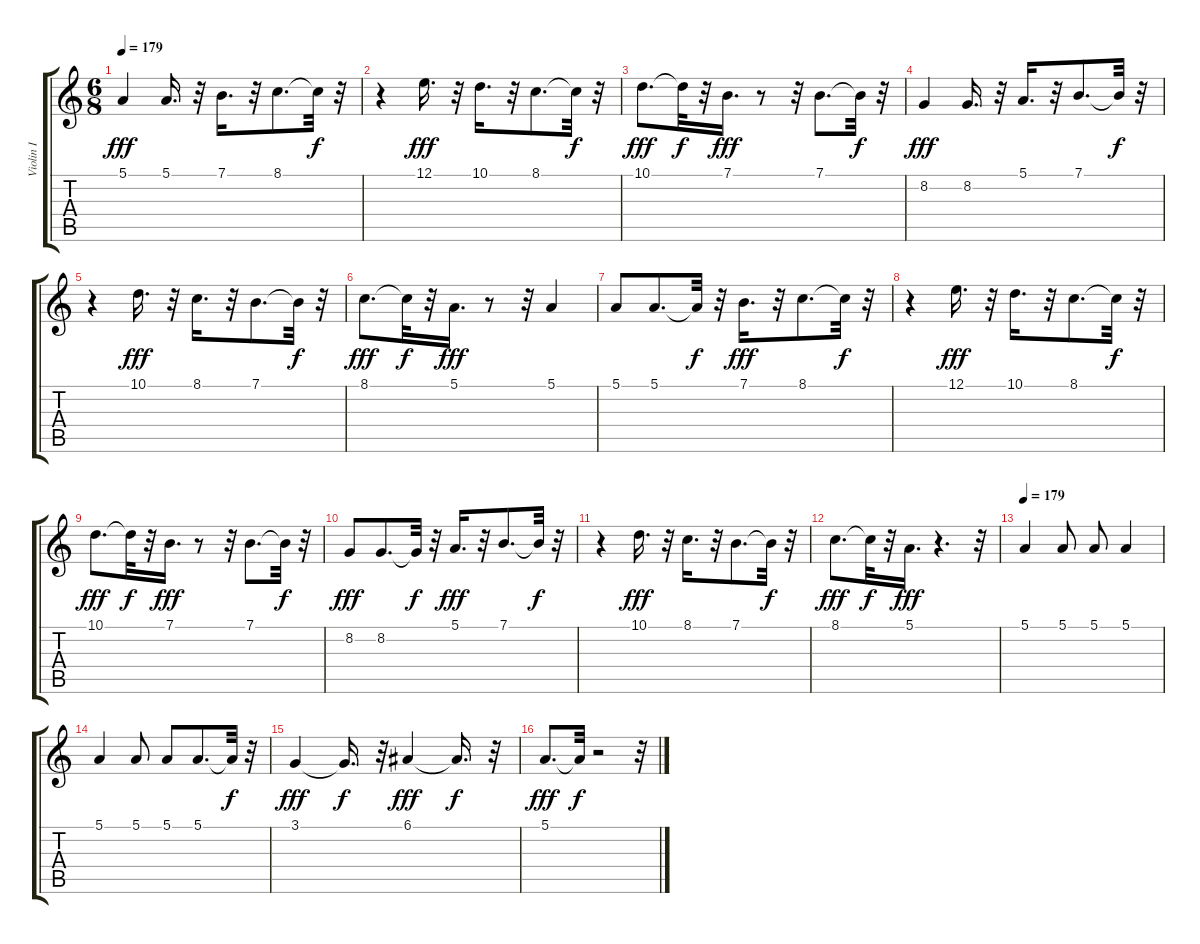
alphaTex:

\track ("Violin I" "Violin I") {instrument stringensemble1}
\staff {score tabs}
\tuning (E4 B3 G3 D3 A2 E2) {hide}
\ts (6 8)
\tempo 179
\clef g2
\ks c
5.1.4{dy fff} 5.1.16{d} r.32 7.1.16{d} r.32 8.1.8{d} 8.1{t}.32{dy f} r.32 |
r.4 12.1.16{d dy fff} r.32 10.1.16{d} r.32 8.1.8{d} 8.1{t}.32{dy f} r.32 |
10.1.8{d dy fff} 10.1{t}.32{dy f} r.32 7.1.16{d dy fff} r.8 r.32 7.1.8{d} 7.1{t}.32{dy f} r.32 |
8.2.4{dy fff} 8.2.16{d} r.32 5.1.16{d} r.32 7.1.8{d} 7.1{t}.32{dy f} r.32 |
r.4 10.1.16{d dy fff} r.32 8.1.16{d} r.32 7.1.8{d} 7.1{t}.32{dy f} r.32 |
8.1.8{d dy fff} 8.1{t}.32{dy f} r.32 5.1.16{d dy fff} r.8 r.32 5.1.4 |
5.1.8 5.1.8{d} 5.1{t}.32{dy f} r.32 7.1.16{d dy fff} r.32 8.1.8{d} 8.1{t}.32{dy f} r.32 |
r.4 12.1.16{d dy fff} r.32 10.1.16{d} r.32 8.1.8{d} 8.1{t}.32{dy f} r.32 |
10.1.8{d dy fff} 10.1{t}.32{dy f} r.32 7.1.16{d dy fff} r.8 r.32 7.1.8{d} 7.1{t}.32{dy f} r.32 |
8.2.8{dy fff} 8.2.8{d} 8.2{t}.32{dy f} r.32 5.1.16{d dy fff} r.32 7.1.8{d} 7.1{t}.32{dy f} r.32 |
r.4 10.1.16{d dy fff} r.32 8.1.16{d} r.32 7.1.8{d} 7.1{t}.32{dy f} r.32 |
8.1.8{d dy fff} 8.1{t}.32{dy f} r.32 5.1.16{d dy fff} r.4{d} r.32 |
\tempo 179
5.1.4 5.1.8 5.1.8 5.1.4 |
5.1.4 5.1.8 5.1.8 5.1.8{d} 5.1{t}.32{dy f} r.32 |
3.1.4{dy fff} 3.1{t}.16{d dy f} r.32 6.1.4{dy fff} 6.1{t}.16{d dy f} r.32 |
5.1.8{d dy fff} 5.1{t}.32{dy f} r.2 r.32
